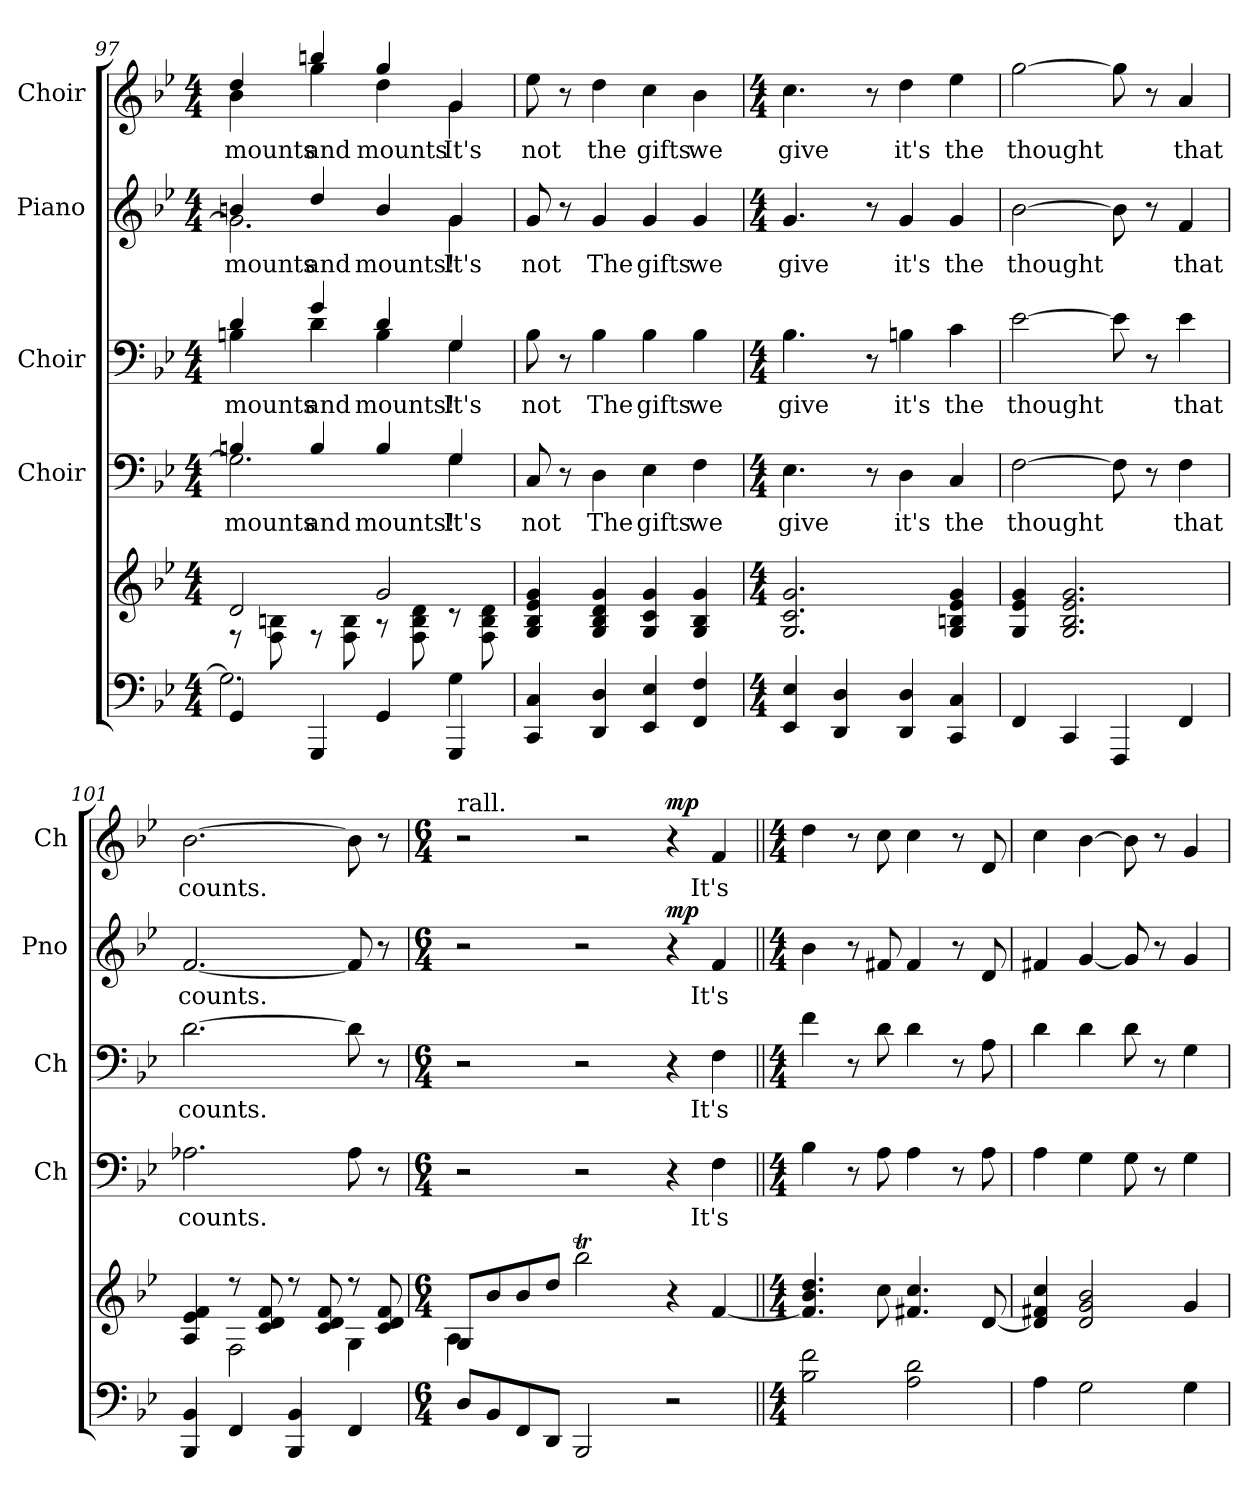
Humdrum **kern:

**kern	**kern	**kern	**text	**kern	**text	**kern	**text	**dynam	**kern	**text	**dynam
*part5	*part5	*part4	*part4	*part3	*part3	*part2	*part2	*part2	*part1	*part1	*part1
*staff6	*staff5	*staff4	*staff4	*staff3	*staff3	*staff2	*staff2	*staff2	*staff1	*staff1	*staff1
*	*	*I"Choir	*	*I"Choir	*	*I"Piano	*	*	*I"Choir	*	*
*	*	*I'Ch	*	*I'Ch	*	*I'Pno	*	*	*I'Ch	*	*
*clefF4	*clefG2	*clefF4	*	*clefF4	*	*clefG2	*	*	*clefG2	*	*
*k[b-e-]	*k[b-e-]	*k[b-e-]	*	*k[b-e-]	*	*k[b-e-]	*	*	*k[b-e-]	*	*
*M4/4	*M4/4	*M4/4	*	*M4/4	*	*M4/4	*	*	*M4/4	*	*
=97	=97	=97	=97	=97	=97	=97	=97	=97	=97	=97	=97
*^	*^	*	*	*	*	*	*	*	*	*	*
!	!	!	!	!	!LO:LY:a	!	!LO:LY:a	!	!LO:LY:a	!	!	!LO:LY:a	!
*	*	*	*	*^	*	*^	*	*^	*	*	*^	*	*
4GG	2.G]	2d	8r	4Bn	2.G]	mounts	4d	4Bn	mounts	4bn	2.g]	mounts	.	4dd	4b-	mounts	.
.	.	.	8F 8Bn	.	.	.	.	.	.	.	.	.	.	.	.	.	.
!	!	!	!	!	!	!LO:LY:a	!	!	!LO:LY:a	!	!	!LO:LY:a	!	!	!	!LO:LY:a	!
4GGG	.	.	8r	4B	.	and	4g	4d	and	4dd	.	and	.	4bbn	4gg	and	.
.	.	.	8F 8B	.	.	.	.	.	.	.	.	.	.	.	.	.	.
!	!	!	!	!	!	!LO:LY:a	!	!	!LO:LY:a	!	!	!LO:LY:a	!	!	!	!LO:LY:a	!
4GG	.	2g	8r	4B	.	mounts!	4d	4B	mounts!	4b	.	mounts!	.	4gg	4dd	mounts	.
.	.	.	8F 8B 8d	.	.	.	.	.	.	.	.	.	.	.	.	.	.
4GGG	4G	.	8r	4G	4G	It's	4G	4G	It's	4g	4g	It's	.	4g	4g	It's	.
.	.	.	8F 8B 8d	.	.	.	.	.	.	.	.	.	.	.	.	.	.
*v	*v	*	*	*v	*v	*	*v	*v	*	*v	*v	*	*	*v	*v	*	*
*	*v	*v	*	*	*	*	*	*	*	*	*	*
=98	=98	=98	=98	=98	=98	=98	=98	=98	=98	=98	=98
4CC 4C	4G 4B- 4e- 4g	8C	not	8B-	not	8g	not	.	8ee-	not	.
.	.	8r	.	8r	.	8r	.	.	8r	.	.
4DD 4D	4G 4B- 4d 4g	4D	The	4B-	The	4g	The	.	4dd	the	.
4EE- 4E-	4G 4c 4g	4E-	gifts	4B-	gifts	4g	gifts	.	4cc	gifts	.
4FF 4F	4G 4B- 4g	4F	we	4B-	we	4g	we	.	4b-	we	.
!!LO:PB:g=z
=99	=99	=99	=99	=99	=99	=99	=99	=99	=99	=99	=99
*M4/4	*M4/4	*M4/4	*	*M4/4	*	*M4/4	*	*	*M4/4	*	*
4EE- 4E-	2.G 2.c 2.g	4.E-	give	4.B-	give	4.g	give	.	4.cc	give	.
4DD 4D	.	.	.	.	.	.	.	.	.	.	.
.	.	8r	.	8r	.	8r	.	.	8r	.	.
4DD 4D	.	4D	it's	4Bn	it's	4g	it's	.	4dd	it's	.
4CC 4C	4G 4Bn 4e- 4g	4C	the	4c	the	4g	the	.	4ee-	the	.
=100	=100	=100	=100	=100	=100	=100	=100	=100	=100	=100	=100
4FF	4G 4e- 4g	[2F	thought	[2e-	thought	[2b-	thought	.	[2gg	thought	.
4CC	2.G 2.B- 2.e- 2.g	.	.	.	.	.	.	.	.	.	.
4FFF	.	8F]	.	8e-]	.	8b-]	.	.	8gg]	.	.
.	.	8r	.	8r	.	8r	.	.	8r	.	.
4FF	.	4F	that	4e-	that	4f	that	.	4a	that	.
=101	=101	=101	=101	=101	=101	=101	=101	=101	=101	=101	=101
*	*^	*	*	*	*	*	*	*	*	*	*
4BBB- 4BB-	4A 4e- 4f	4ryy	2.A-X	counts.	[2.d	counts.	[2.f	counts.	.	[2.b-	counts.	.
4FF	8r	2F	.	.	.	.	.	.	.	.	.	.
.	8c 8d 8f	.	.	.	.	.	.	.	.	.	.	.
4BBB- 4BB-	8r	.	.	.	.	.	.	.	.	.	.	.
.	8c 8d 8f	.	.	.	.	.	.	.	.	.	.	.
4FF	8r	4G	8A-	.	8d]	.	8f]	.	.	8b-]	.	.
.	8c 8d 8f	.	8r	.	8r	.	8r	.	.	8r	.	.
=102	=102	=102	=102	=102	=102	=102	=102	=102	=102	=102	=102	=102
*M6/4	*M6/4	*	*M6/4	*	*M6/4	*	*M6/4	*	*	*M6/4	*	*
!	!	!	!	!	!	!	!	!	!	!LO:TX:t=rall.	!	!
8DL	8GL	4A	2r	.	2r	.	2r	.	.	2r	.	.
8BB-	8b-	.	.	.	.	.	.	.	.	.	.	.
8FF	8b-	4ryy	.	.	.	.	.	.	.	.	.	.
8DDJ	8ddJ	.	.	.	.	.	.	.	.	.	.	.
2BBB-	2bb-T	4ryy	2r	.	2r	.	2r	.	.	2r	.	.
.	.	2ryy	.	.	.	.	.	.	.	.	.	.
2r	4r	.	4r	.	4r	.	4r	.	mp	4r	.	mp
.	[4f	4ryy	4F	It's	4F	It's	4f	It's	.	4f	It's	.
*	*v	*v	*	*	*	*	*	*	*	*	*	*
!!LO:PB:g=z
=103||	=103||	=103||	=103||	=103||	=103||	=103||	=103||	=103||	=103||	=103||	=103||
*M4/4	*M4/4	*M4/4	*	*M4/4	*	*M4/4	*	*	*M4/4	*	*
2B- 2f	4.f] 4.b- 4.dd	4B-	.	4f	.	4b-	.	.	4dd	.	.
.	.	8r	.	8r	.	8r	.	.	8r	.	.
.	8cc	8A	.	8d	.	8f#X	.	.	8cc	.	.
2A 2d	4.f#X 4.cc	4A	.	4d	.	4f#	.	.	4cc	.	.
.	.	8r	.	8r	.	8r	.	.	8r	.	.
.	[8d	8A	.	8A	.	8d	.	.	8d	.	.
=104	=104	=104	=104	=104	=104	=104	=104	=104	=104	=104	=104
4A	4d] 4f#X 4cc	4A	.	4d	.	4f#X	.	.	4cc	.	.
2G	2d 2g 2b-	4G	.	4d	.	[4g	.	.	[4b-	.	.
.	.	8G	.	8d	.	8g]	.	.	8b-]	.	.
.	.	8r	.	8r	.	8r	.	.	8r	.	.
4G	4g	4G	.	4G	.	4g	.	.	4g	.	.
=	=	=	=	=	=	=	=	=	=	=	=
*-	*-	*-	*-	*-	*-	*-	*-	*-	*-	*-	*-
